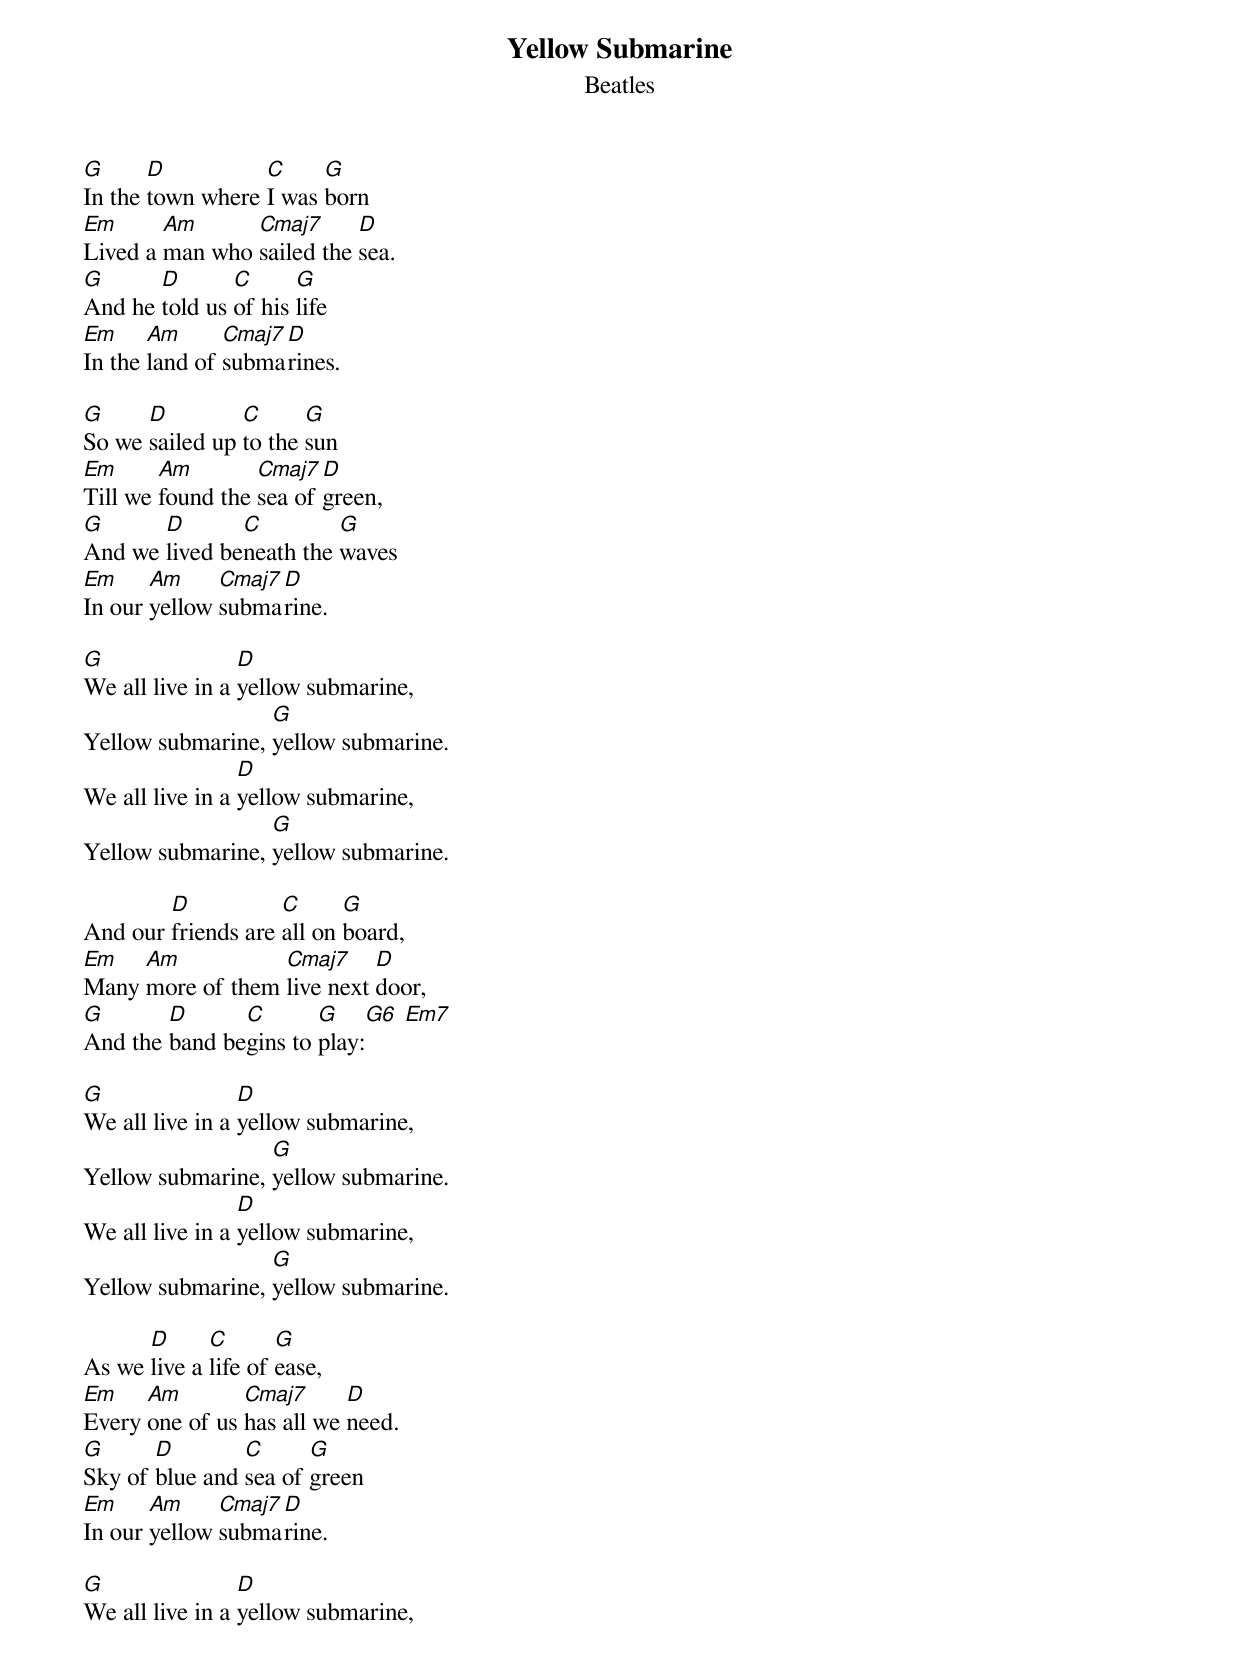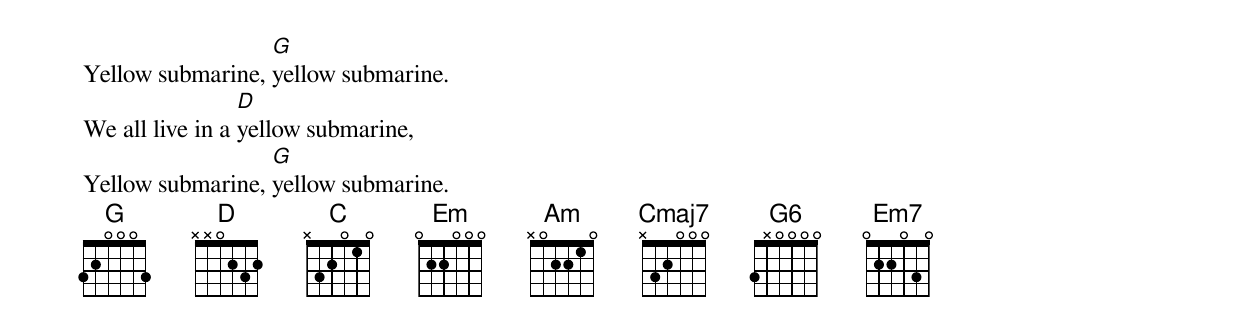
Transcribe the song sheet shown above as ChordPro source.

{title:Yellow Submarine}
{subtitle:Beatles}

[G]In the [D]town where [C]I was [G]born
[Em]Lived a [Am]man who [Cmaj7]sailed the [D]sea.
[G]And he [D]told us [C]of his [G]life
[Em]In the [Am]land of [Cmaj7]subma[D]rines.

[G]So we [D]sailed up [C]to the [G]sun
[Em]Till we [Am]found the [Cmaj7]sea of [D]green,
[G]And we [D]lived be[C]neath the [G]waves
[Em]In our [Am]yellow [Cmaj7]subma[D]rine.

[G]We all live in a [D]yellow submarine,
Yellow submarine, [G]yellow submarine.
We all live in a [D]yellow submarine,
Yellow submarine, [G]yellow submarine.

And our [D]friends are [C]all on [G]board,
[Em]Many [Am]more of them [Cmaj7]live next [D]door,
[G]And the [D]band be[C]gins to [G]play:[G6] [Em7]

[G]We all live in a [D]yellow submarine,
Yellow submarine, [G]yellow submarine.
We all live in a [D]yellow submarine,
Yellow submarine, [G]yellow submarine.

As we [D]live a [C]life of [G]ease,
[Em]Every [Am]one of us [Cmaj7]has all we [D]need.
[G]Sky of [D]blue and [C]sea of [G]green
[Em]In our [Am]yellow [Cmaj7]subma[D]rine.

[G]We all live in a [D]yellow submarine,
Yellow submarine, [G]yellow submarine.
We all live in a [D]yellow submarine,
Yellow submarine, [G]yellow submarine.
